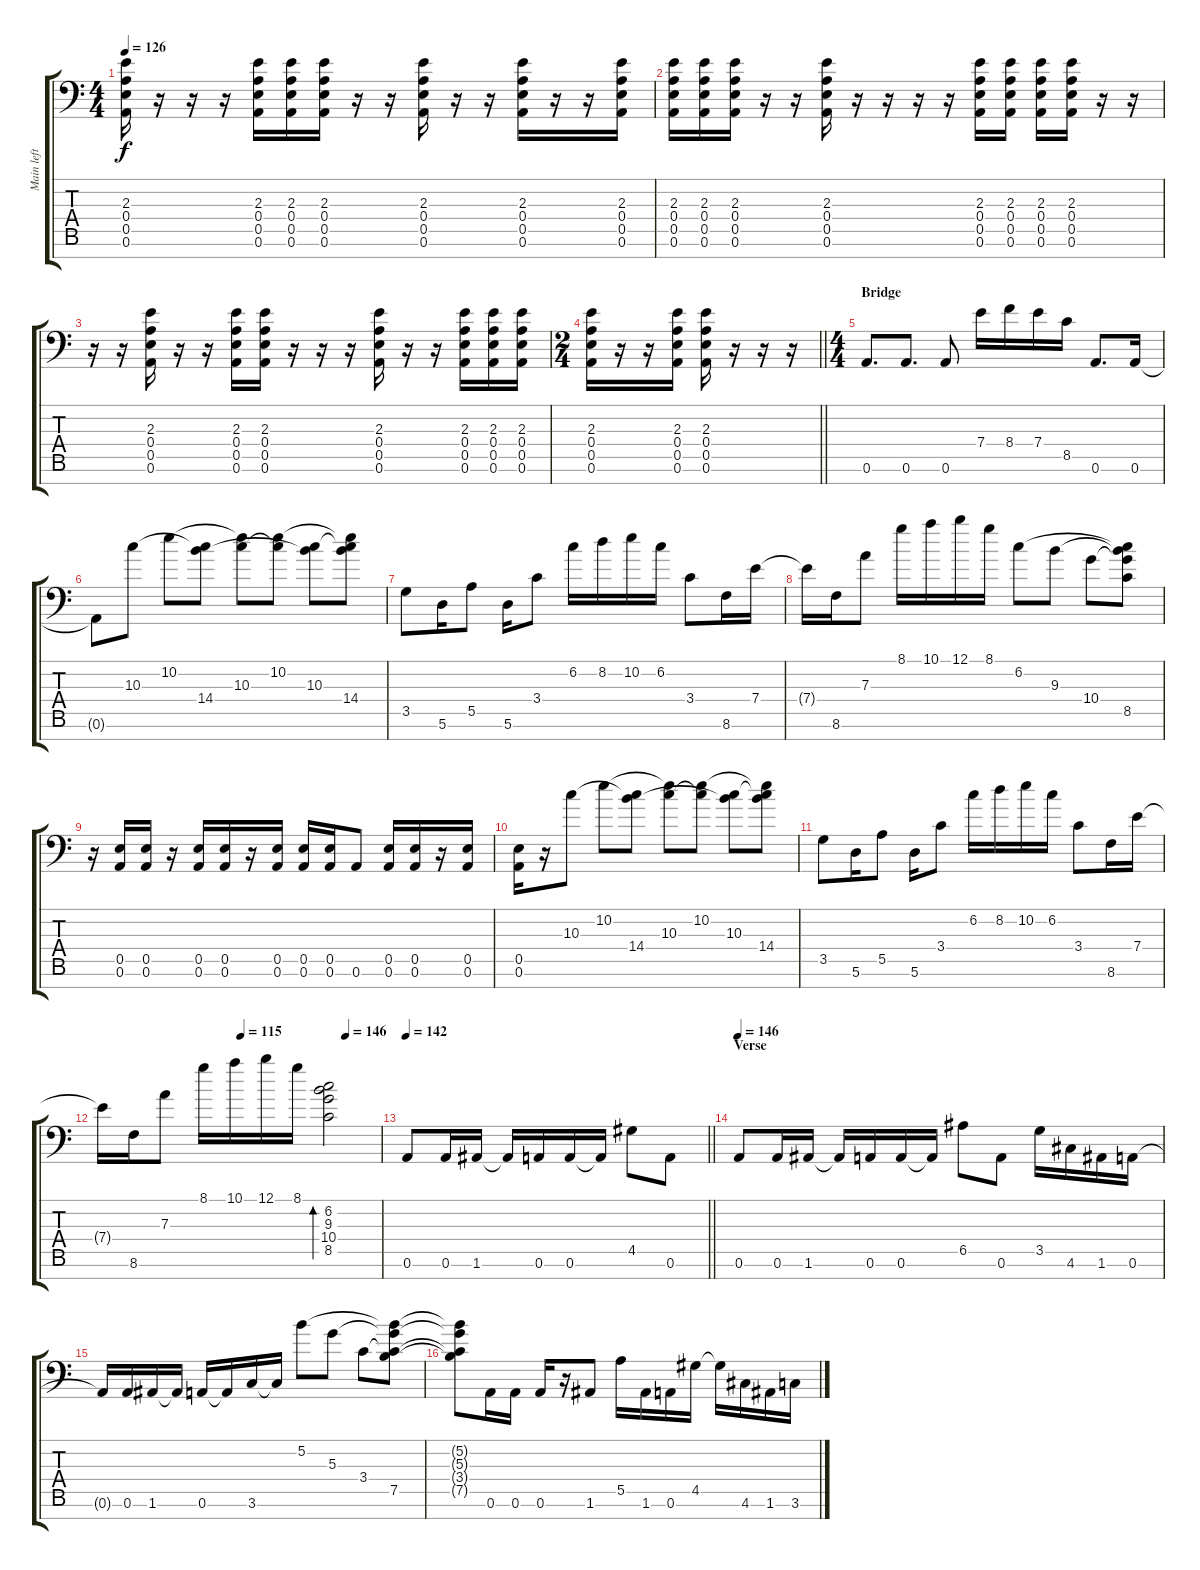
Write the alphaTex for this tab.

\track ("Main left" "Main left") {instrument distortionguitar}
\staff {score tabs}
\tuning (B3 Gb3 D3 A2 E2 A1 E1) {hide}
\ts (4 4)
\tempo 126
\clef f4
\ks aminor
(2.3 0.4 0.5 0.6).16{dy f} r.16 r.16 r.16 (2.3 0.4 0.5 0.6).16 (2.3 0.4 0.5 0.6).16 (2.3 0.4 0.5 0.6).16 r.16 r.16 (2.3 0.4 0.5 0.6).16 r.16 r.16 (2.3 0.4 0.5 0.6).16 r.16 r.16 (2.3 0.4 0.5 0.6).16 |
(2.3 0.4 0.5 0.6).16 (2.3 0.4 0.5 0.6).16 (2.3 0.4 0.5 0.6).16 r.16 r.16 (2.3 0.4 0.5 0.6).16 r.16 r.16 r.16 r.16 (2.3 0.4 0.5 0.6).16 (2.3 0.4 0.5 0.6).16 (2.3 0.4 0.5 0.6).16 (2.3 0.4 0.5 0.6).16 r.16 r.16 |
r.16 r.16 (2.3 0.4 0.5 0.6).16 r.16 r.16 (2.3 0.4 0.5 0.6).16 (2.3 0.4 0.5 0.6).16 r.16 r.16 r.16 (2.3 0.4 0.5 0.6).16 r.16 r.16 (2.3 0.4 0.5 0.6).16 (2.3 0.4 0.5 0.6).16 (2.3 0.4 0.5 0.6).16 |
\ts (2 4)
\barLineRight lightlight
(2.3 0.4 0.5 0.6).16 r.16 r.16 (2.3 0.4 0.5 0.6).16 (2.3 0.4 0.5 0.6).16 r.16 r.16 r.16 |
\ts (4 4)
\section ("" "Bridge")
0.6.8{d} 0.6.8{d} 0.6.8 7.4.16 8.4.16 7.4.16 8.5.16 0.6.8{d} 0.6.16 |
0.6{t}.8 10.3.8 10.2.8 (10.3{t} 14.4).8 (10.2{t} 10.3).8 (10.2 10.3{t}).8 (10.3 14.4{t}).8 (10.2{t} 10.3{t} 14.4).8 |
3.5.8 5.6.16 5.5.8 5.6.16 3.4.8 6.2.16 8.2.16 10.2.16 6.2.16 3.4.8 8.6.16 7.4.16 |
7.4{t}.16 8.6.16 7.3.8 8.1.16 10.1.16 12.1.16 8.1.16 6.2.8 9.3.8 10.4.8 (6.2{t} 9.3{t} 10.4{t} 8.5).8 |
r.16 (0.5 0.6).16 (0.5 0.6).16 r.16 (0.5 0.6).16 (0.5 0.6).16 r.16 (0.5 0.6).16 (0.5 0.6).16 (0.5 0.6).16 0.6.8 (0.5 0.6).16 (0.5 0.6).16 r.16 (0.5 0.6).16 |
(0.5 0.6).16 r.16 10.3.8 10.2.8 (10.3{t} 14.4).8 (10.2{t} 10.3).8 (10.2 10.3{t}).8 (10.3 14.4{t}).8 (10.2{t} 10.3{t} 14.4).8 |
3.5.8 5.6.16 5.5.8 5.6.16 3.4.8 6.2.16 8.2.16 10.2.16 6.2.16 3.4.8 8.6.16 7.4.16 |
\tempo (115 0.5)
\tempo (146 0.875)
7.4{t}.16 8.6.16 7.3.8 8.1.16 10.1.16 12.1.16 8.1.16 (6.2 9.3 10.4 8.5).2{bd 240} |
\tempo 142
\barLineRight lightlight
0.6.8{volume 10 instrument overdrivenguitar} 0.6.16 1.6.16 1.6{t}.16 0.6.16 0.6.16 0.6{t}.16 4.5.8 0.6.8 |
\section ("" "Verse")
\tempo 146
0.6.8{volume 13 instrument distortionguitar} 0.6.16 1.6.16 1.6{t}.16 0.6.16 0.6.16 0.6{t}.16 6.5.8 0.6.8 3.5.16 4.6.16 1.6.16 0.6.16 |
0.6{t}.16 0.6.16 1.6.16 1.6{t}.16 0.6.16 0.6{t}.16 3.6.16 3.6{t}.16 5.2.8 5.3.8 3.4.8 (5.2{t} 5.3{t} 3.4{t} 7.5).8 |
(5.2{t} 5.3{t} 3.4{t} 7.5{t}).8 0.6.16 0.6.16 0.6.16 r.16 1.6.8 5.5.16 1.6.16 0.6.16 4.5.16 4.5{t}.16 4.6.16 1.6.16 3.6.16
